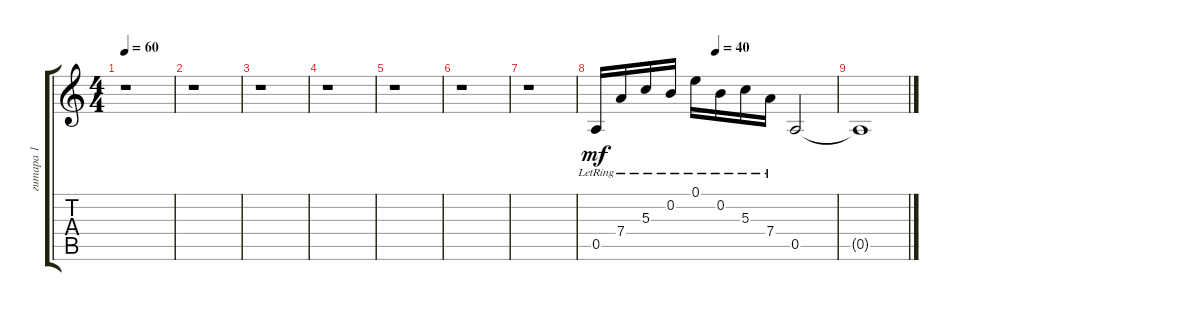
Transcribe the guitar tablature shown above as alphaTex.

\track ("гитара 1" "гитара 1") {instrument acousticguitarnylon}
\staff {score tabs}
\tuning (E4 B3 G3 D3 A2 E2) {hide}
\ts (4 4)
\tempo 60
\clef g2
\ks c
r.1{dy f} |
r.1 |
r.1 |
r.1 |
r.1 |
r.1 |
r.1 |
\tempo (40 0.5)
0.5{lr}.16{dy mf} 7.4{lr}.16 5.3{lr}.16 0.2{lr}.16 0.1{lr}.16 0.2{lr}.16 5.3{lr}.16 7.4{lr}.16 0.5.2 |
0.5{t}.1
